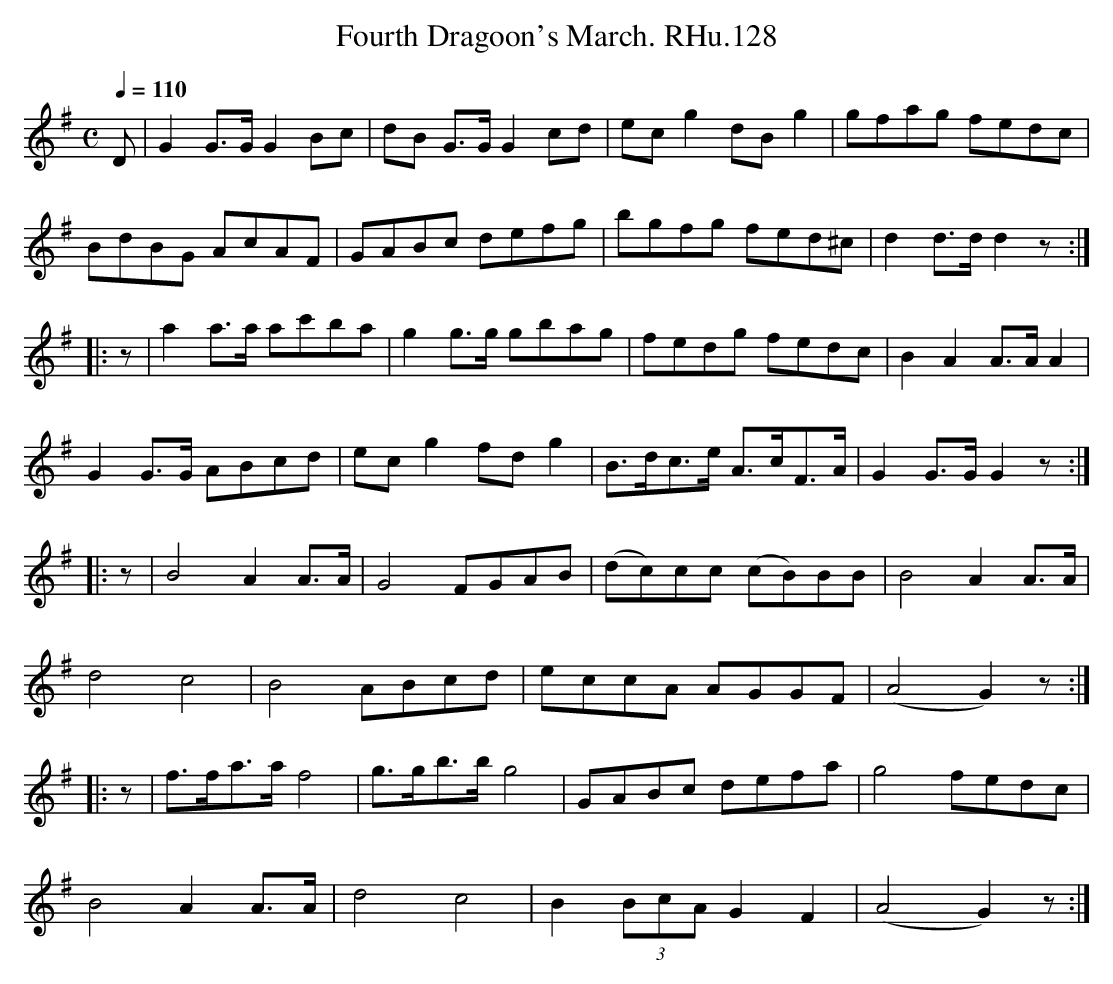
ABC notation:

X:1
T:Fourth Dragoon's March. RHu.128
L:1/8
M:C
Q:1/4=110
K:G
D|G2G>G G2Bc|dB G>GG2 cd|ecg2dBg2|gfag fedc|
BdBG AcAF|GABc defg|bgfg fed^c|d2d>dd2z:|
|:z|a2a>a ac'ba|g2g>g gbag|fedg fedc|B2A2A>AA2|
G2G>G ABcd|ec g2fd g2|B>dc>e A>cF>A|G2G>GG2z:|
|:z|B4 A2A>A|G4FGAB|(dc)cc (cB)BB|B4A2A>A|
d4c4|B4ABcd|eccA AGGF|(A4G2)z:|
|:z|f>fa>af4|g>gb>bg4|GABc defa|g4fedc|
B4A2A>A|d4c4|B2(3BcAG2F2|(A4G2)z:|
